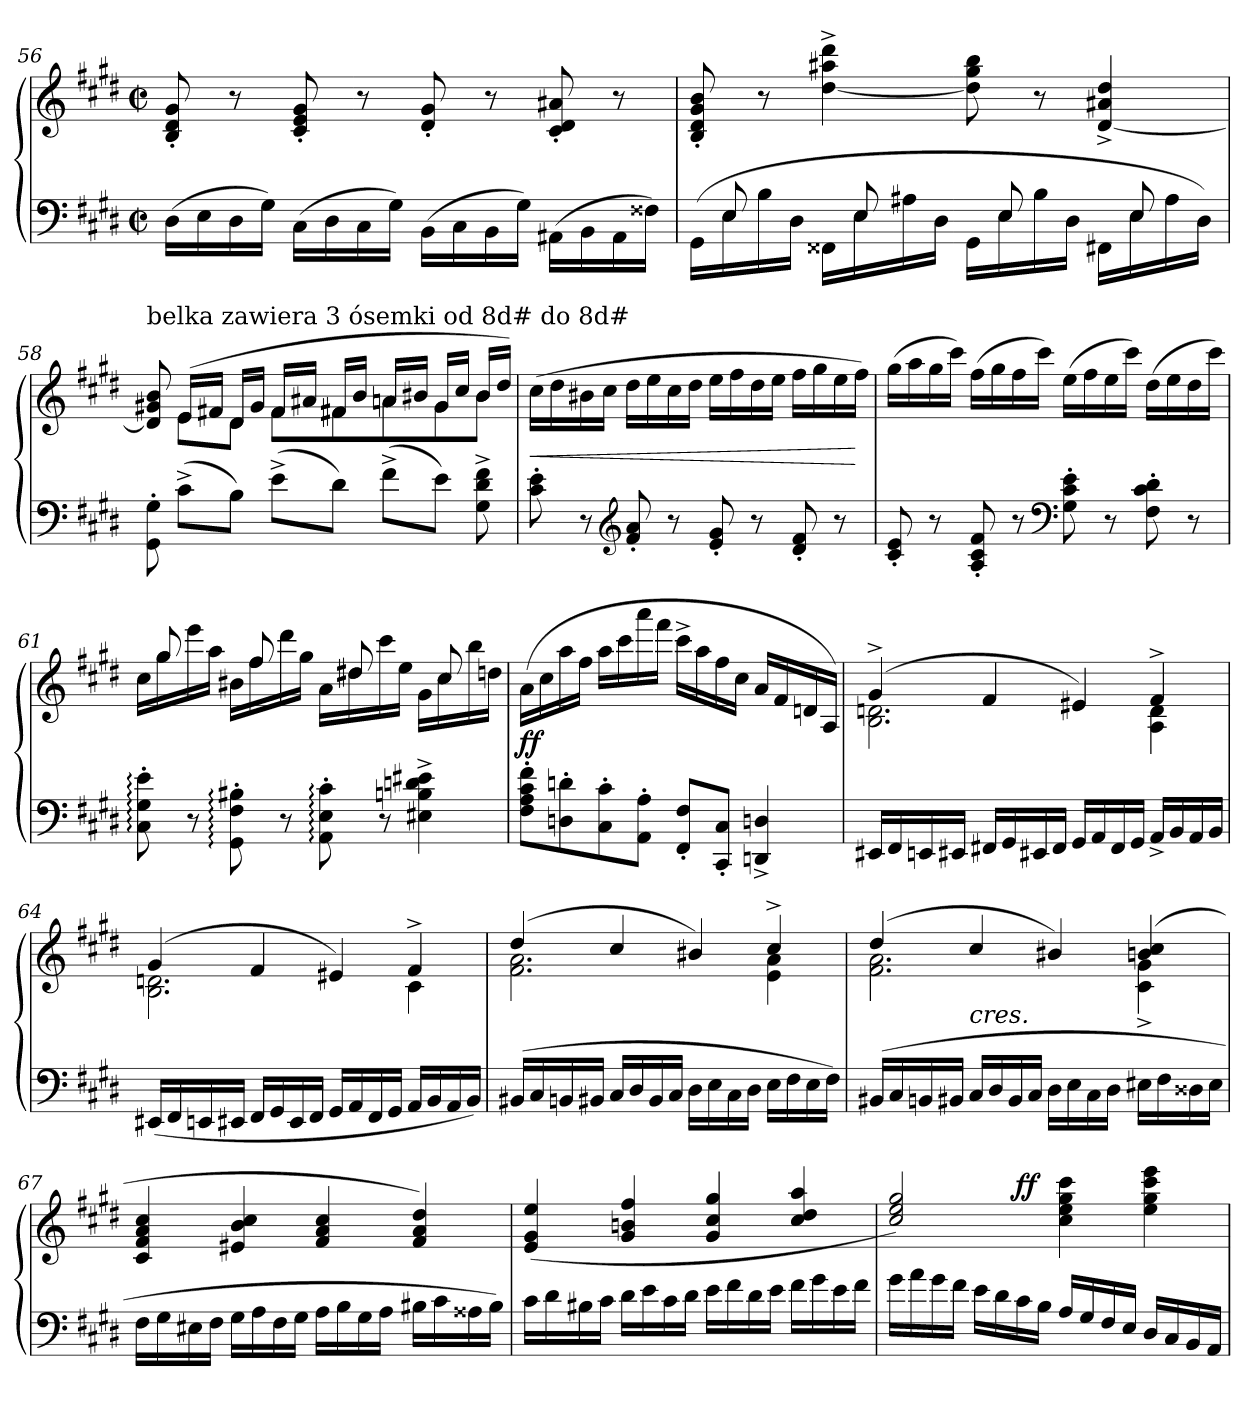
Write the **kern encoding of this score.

**kern	**kern	**dynam
*part1	*part1	*part1
*staff2	*staff1	*staff1/2
*clefF4	*clefG2	*
*k[f#c#g#d#]	*k[f#c#g#d#]	*
*M2/2	*M2/2	*
*met(c|)	*met(c|)	*
=56	=56	=56
(16D#LL	8B'< 8d#'< 8g#'<	.
16E	.	.
16D#	8r	.
16G#JJ)	.	.
(16C#LL	8c#'< 8e'< 8g#'<	.
16D#	.	.
16C#	8r	.
16G#JJ)	.	.
(16BB\LL	8d#'< 8g#'<	.
16C#	.	.
16BB	8r	.
16G#JJ)	.	.
(16AA#X\LL	8c#'< 8d#'< 8a#X'<	.
16BB	.	.
16AA#	8r	.
16F##XJJ)	.	.
=57	=57	=57
*^	*	*
16reyy	(16GG#LL	8B'< 8d#'< 8g#'< 8b'<	.
8E	16E	.	.
.	16B	8r	.
8reyy	16D#JJ	.	.
.	16FF##XLL	[4dd#^> 4aa#X^> 4ddd#^>	.
8E	16E	.	.
.	16A#X	.	.
8reyy	16D#JJ	.	.
.	16GG#LL	8dd#] 8gg# 8bb	.
8E	16E	.	.
.	16B	8r	.
8reyy	16D#JJ	.	.
.	16FF#XLL	[4d#^> 4a#X^> 4dd#^>	.
8E	16E	.	.
.	16A#	.	.
16reyy	16D#JJ)	.	.
=58	=58	=58	=58
*	*	*^	*
!	!	!LO:TX:a:t=belka zawiera 3 ósemki od 8d# do 8d#	!	!
*v	*v	*	*	*
8GG#'>\ 8G#'>\	8d#] 8g#X 8b	8rAyy	.
(8c#^<L	(16eLL	8eL	.
.	16f#XJJ	.	.
8BJ)	16d#LL	8d#J	.
.	16g#JJ	.	.
(8e^<L	16f#LL	8f#L	.
.	16a#XJJ	.	.
8d#J)	16f#XLL	8f#X	.
.	16bJJ	.	.
(8f#^<L	16anLL	8an	.
.	16b#XJJ	.	.
8eJ)	16g#LL	8g#	.
.	16cc#JJ	.	.
8G#^< 8d#^< 8f#^<	16b#LL	8b#J	.
.	16dd#JJ)	.	.
*	*v	*v	*
=59	=59	=59
8c#'> 8e'>	(16cc#LL	<
.	16dd#	.
8r	16b#X	.
.	16cc#JJ	.
*clefG2	*	*
8f#'< 8a'<	16dd#LL	.
.	16ee	.
8r	16cc#	.
.	16dd#JJ	.
8e'< 8g#'<	16eeLL	.
.	16ff#	.
8r	16dd#	.
.	16eeJJ	.
8d#'< 8f#'<	16ff#LL	.
.	16gg#	.
8r	16ee	.
.	16ff#JJ)	[
=60	=60	=60
8c#'< 8e'<	(16gg#LL	.
.	16aa	.
8r	16gg#	.
.	16ccc#JJ)	.
8A'< 8c#'< 8f#'<	(16ff#LL	.
.	16gg#	.
8r	16ff#	.
.	16ccc#JJ)	.
*clefF4	*	*
8G#'> 8c#'> 8e'>	(16eeLL	.
.	16ff#	.
8r	16ee	.
.	16ccc#JJ)	.
8F#'> 8c#'> 8d#'>	(16dd#LL	.
.	16ee	.
8r	16dd#	.
.	16ccc#JJ)	.
=61	=61	=61
*	*^	*
8C#:'> 8G#:'> 8e:'>	16rbbbyy	16cc#LL	.
.	8gg#	16gg#	.
8r	.	16eee	.
.	8rbbbyy	16aaJJ	.
8GG#:'> 8F#:'> 8B#X:'>	.	16b#XLL	.
.	8ff#	16ff#	.
8r	.	16ddd#	.
.	8rgggyy	16gg#JJ	.
8AA:'> 8E:'> 8c#:'>	.	16aLL	.
.	8dd#X	16dd#X	.
8r	.	16ccc#	.
.	8rgggyy	16eeJJ	.
4E#X^> 4Bn^> 4dn^> 4e#X^>	.	16g#LL	.
.	8cc#	16cc#	.
.	.	16bb	.
.	16rgggyy	16ddnJJ	.
*	*v	*v	*
=62	=62	=62
8F#'> 8A'> 8c#'> 8f#'>L	(>16aLL	ff
.	16cc#	.
8Dn'> 8dn'>	16aa	.
.	16ff#JJ	.
8C#'> 8c#'>	16aaLL	.
.	16ccc#	.
8AA'> 8A'>J	16aaa	.
.	16fff#JJ	.
8FF#'< 8F#'<L	16ccc#^<LL	.
.	16aa	.
8CC#'< 8C#'<J	16ff#	.
.	16cc#JJ	.
4DDn^> 4Dn^>	16aLL	.
.	16f#	.
.	16dn	.
.	16AJJ)	.
=63	=63	=63
*	*^	*
16EE#XLL	(4g#^>	2.B 2.dn	.
16FF#	.	.	.
16EEn	.	.	.
16EE#XJJ	.	.	.
16FF#XLL	4f#	.	.
16GG#	.	.	.
16EE#X	.	.	.
16FF#JJ	.	.	.
16GG#LL	4e#X)	.	.
16AA	.	.	.
16FF#	.	.	.
16GG#JJ	.	.	.
16AA^>LL	4f#^>	4A 4d	.
16BB	.	.	.
16AA	.	.	.
16BBJJ	.	.	.
=64	=64	=64	=64
(16EE#XLL	(4g#	2.B 2.dn	.
16FF#	.	.	.
16EEn	.	.	.
16EE#XJJ	.	.	.
16FF#LL	4f#	.	.
16GG#	.	.	.
16EE#	.	.	.
16FF#JJ	.	.	.
16GG#LL	4e#X)	.	.
16AA	.	.	.
16FF#	.	.	.
16GG#JJ	.	.	.
16AALL	4f#^>	4c#	.
16BB	.	.	.
16AA	.	.	.
16BBJJ)	.	.	.
=65	=65	=65	=65
(16BB#XLL	(4dd#	2.f# 2.a	.
16C#	.	.	.
16BBn	.	.	.
16BB#XJJ	.	.	.
16C#LL	4cc#	.	.
16D#	.	.	.
16BB#	.	.	.
16C#JJ	.	.	.
16D#LL	4b#X)	.	.
16E	.	.	.
16C#	.	.	.
16D#JJ	.	.	.
16ELL	4cc#^>	4e 4a	.
16F#	.	.	.
16E	.	.	.
16F#JJ)	.	.	.
=66	=66	=66	=66
(>16BB#XLL	(4dd#	2.f# 2.a	.
16C#	.	.	.
16BBn	.	.	.
16BB#XJJ	.	.	.
!	!LO:TX:c:i:t=cres.	!	!
16C#LL	4cc#	.	.
16D#	.	.	.
16BB#	.	.	.
16C#JJ	.	.	.
16D#LL	4b#X)	.	.
16E	.	.	.
16C#	.	.	.
16D#JJ	.	.	.
16E#XLL	(4bn 4cc#	4c#^> 4g#^>	.
16F#	.	.	.
16D##X	.	.	.
16E#JJ	.	.	.
*	*v	*v	*
=67	=67	=67
16F#LL	4c# 4f# 4a 4cc#	.
16G#	.	.
16E#X	.	.
16F#JJ	.	.
16G#LL	4e#X 4b 4cc#	.
16A	.	.
16F#	.	.
16G#JJ	.	.
16ALL	4f# 4a 4cc#	.
16B	.	.
16G#	.	.
16AJJ	.	.
16B#XLL	4f# 4a 4dd#)	.
16c#	.	.
16A##X	.	.
16B#JJ)	.	.
=68	=68	=68
16c#LL	(>4e 4g# 4ee	.
16d#	.	.
16B#X	.	.
16c#JJ	.	.
16d#\LL	4g#/ 4bn/ 4ff#/	.
16e\	.	.
16c#\	.	.
16d#\JJ	.	.
16e\LL	4g#/ 4cc#/ 4gg#/	.
16f#\	.	.
16d#\	.	.
16e\JJ	.	.
16f#\LL	4cc#/ 4dd#/ 4aa/	.
16g#\	.	.
16e\	.	.
16f#\JJ	.	.
=69	=69	=69
*	*^	*
16g#\LL	2cc#/ 2ee/ 2gg#/)	4.ryy	.
16a\	.	.	.
16g#\	.	.	.
16f#\JJ	.	.	.
16e\LL	.	.	.
16d#\	.	.	.
!	!	!	!LO:DY:a
16c#\	.	2ryy	ff
16B\JJ	.	.	.
16A/LL	4cc# 4ee 4gg# 4ccc#	.	.
16G#	.	.	.
16F#	.	.	.
16EJJ	.	.	.
16D#LL	4ee 4gg# 4ccc# 4eee	.	.
16C#	.	.	.
16BB	.	8ryy	.
16AAJJ	.	.	.
*	*v	*v	*
=	=	=
*-	*-	*-
